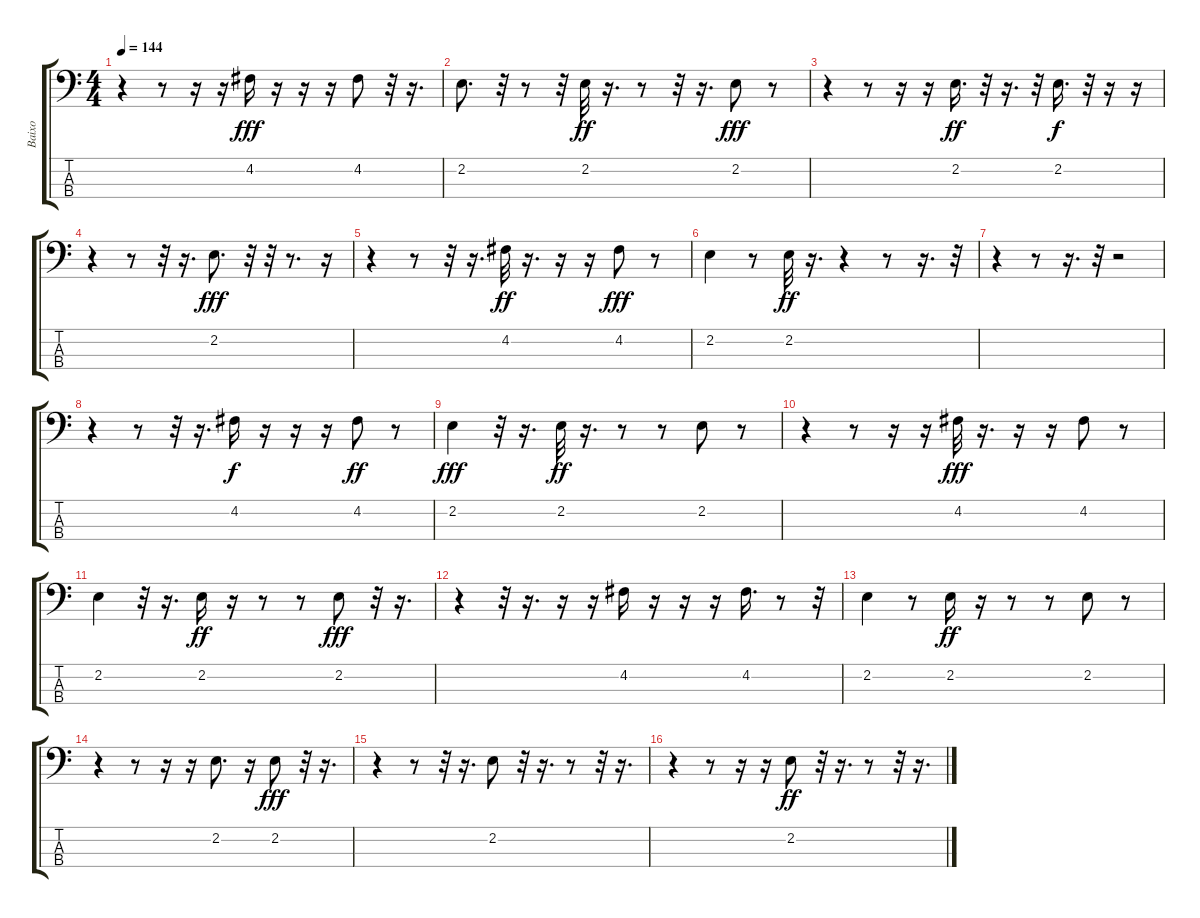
\track ("Baixo" "Baixo") {instrument electricbassfinger}
\staff {score tabs}
\tuning (G2 D2 A1 E1) {hide}
\ts (4 4)
\tempo 144
\clef f4
\ks c
r.4{dy ff} r.8 r.16 r.16 4.2.16{dy fff} r.16 r.16 r.16 4.2.8 r.32 r.16{d} |
2.2.8{d} r.32 r.8 r.32 2.2.32{dy ff} r.16{d} r.8 r.32 r.16{d} 2.2.8{dy fff} r.8 |
r.4 r.8 r.16 r.16 2.2.16{d dy ff} r.32 r.16{d} r.32 2.2.16{d dy f} r.32 r.16 r.16 |
r.4 r.8 r.32 r.16{d} 2.2.8{d dy fff} r.32 r.32 r.8{d} r.16 |
r.4 r.8 r.32 r.16{d} 4.2.32{dy ff} r.16{d} r.16 r.16 4.2.8{dy fff} r.8 |
2.2.4 r.8 2.2.32{dy ff} r.16{d} r.4 r.8 r.16{d} r.32 |
r.4 r.8 r.16{d} r.32 r.2 |
r.4 r.8 r.32 r.16{d} 4.2.16{dy f} r.16 r.16 r.16 4.2.8{dy ff} r.8 |
2.2.4{dy fff} r.32 r.16{d} 2.2.32{dy ff} r.16{d} r.8 r.8 2.2.8 r.8 |
r.4 r.8 r.16 r.16 4.2.32{dy fff} r.16{d} r.16 r.16 4.2.8 r.8 |
2.2.4 r.32 r.16{d} 2.2.16{dy ff} r.16 r.8 r.8 2.2.8{dy fff} r.32 r.16{d} |
r.4 r.32 r.16{d} r.16 r.16 4.2.16 r.16 r.16 r.16 4.2.16{d} r.8 r.32 |
2.2.4 r.8 2.2.16{dy ff} r.16 r.8 r.8 2.2.8 r.8 |
r.4 r.8 r.16 r.16 2.2.8{d} r.16 2.2.8{dy fff} r.32 r.16{d} |
r.4 r.8 r.32 r.16{d} 2.2.8 r.32 r.16{d} r.8 r.32 r.16{d} |
r.4 r.8 r.16 r.16 2.2.8{dy ff} r.32 r.16{d} r.8 r.32 r.16{d}
